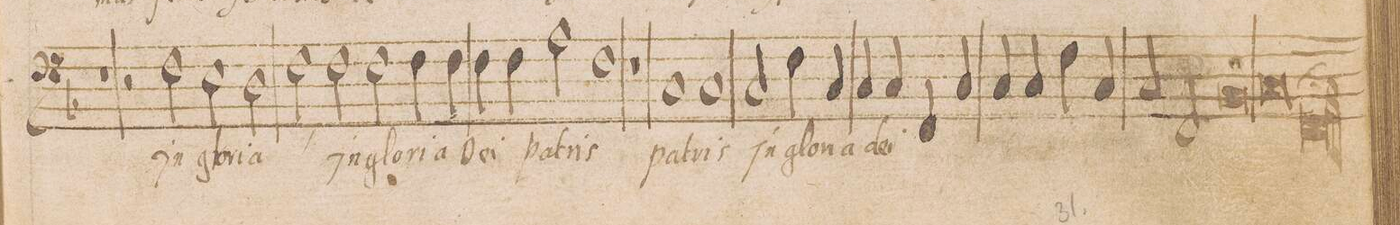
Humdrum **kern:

**kern	**text
*I"BASVS	*
*clefF4	*
*k[b-]	*
*met(C|)	*
*M2/1	*
1r	.
2r	.
2F\	in
=87	=87
2E\	glo-
2D\	-ri-
2F,\	-a
2F\	in
=88	=88
2F\	glo-
4F\	-ri-
4F\	-a
4F\	De-
4F\	-i
2A\	pa-
=89	=89
1F	-tris
1r	.
=90	=90
1C	pa-
1C	-tris
=91	=91
2C/	in
4F\	glo-
4C/	-ri-
4C/	-a
4C/	de-
4FF/	-i
4C/	.
=92	=92
4C/	.
4C/	.
4F\	.
4C/	.
2C/	.
2FF/	.
=93	=93
0BB-	.
=94	=94
0C	.
=95	=95
0FF;	.
==	==
*-	*-
